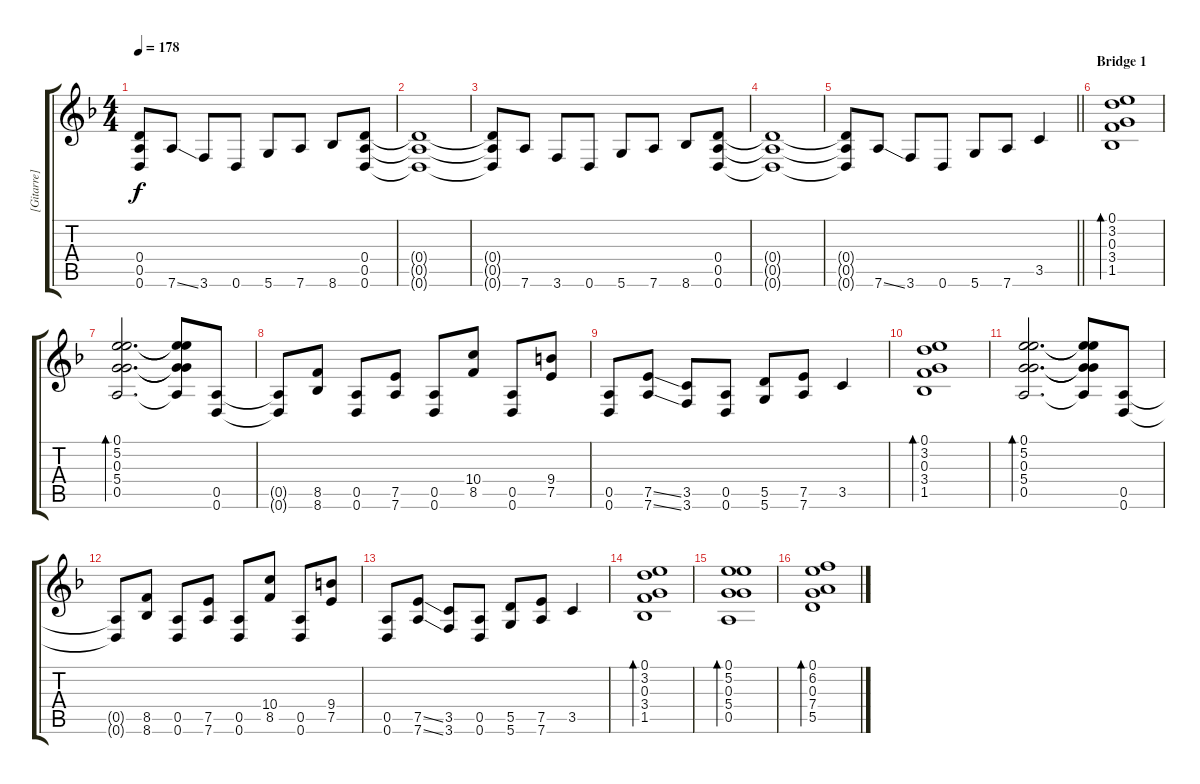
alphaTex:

\track ("[Gitarre]" "[Gitarre]") {instrument distortionguitar}
\staff {score tabs}
\tuning (E4 B3 G3 D3 A2 D2) {hide}
\ts (4 4)
\tempo 178
\clef g2
\ks dminor
(0.4{t} 0.5{t} 0.6{t}).8{dy f} 7.6{ss}.8 3.6.8 0.6.8 5.6.8 7.6.8 8.6.8 (0.4 0.5 0.6).8 |
(0.4{t} 0.5{t} 0.6{t}).1 |
(0.4{t} 0.5{t} 0.6{t}).8 7.6.8 3.6.8 0.6.8 5.6.8 7.6.8 8.6.8 (0.4 0.5 0.6).8 |
(0.4{t} 0.5{t} 0.6{t}).1 |
\barLineRight lightlight
(0.4{t} 0.5{t} 0.6{t}).8 7.6{ss}.8 3.6.8 0.6.8 5.6.8 7.6.8 3.5.4 |
\section ("" "Bridge 1")
(0.1 3.2 0.3 3.4 1.5).1{bd 60 instrument electricguitarclean} |
(0.1 5.2 0.3 5.4 0.5).2{d bd 60} (0.1{t} 5.2{t} 0.3{t} 5.4{t} 0.5{t}).8 (0.5 0.6).8{instrument overdrivenguitar} |
(0.5{t} 0.6{t}).8 (8.5 8.6).8 (0.5 0.6).8 (7.5 7.6).8 (0.5 0.6).8 (10.4 8.5).8 (0.5 0.6).8 (9.4 7.5).8 |
(0.5 0.6).8 (7.5{ss} 7.6{ss}).8 (3.5 3.6).8 (0.5 0.6).8 (5.5 5.6).8 (7.5 7.6).8 3.5.4 |
(0.1 3.2 0.3 3.4 1.5).1{bd 60 volume 16 balance 8 instrument electricguitarclean} |
(0.1 5.2 0.3 5.4 0.5).2{d bd 60} (0.1{t} 5.2{t} 0.3{t} 5.4{t} 0.5{t}).8 (0.5 0.6).8{balance 5 instrument overdrivenguitar} |
(0.5{t} 0.6{t}).8 (8.5 8.6).8 (0.5 0.6).8 (7.5 7.6).8 (0.5 0.6).8 (10.4 8.5).8 (0.5 0.6).8 (9.4 7.5).8 |
(0.5 0.6).8 (7.5{ss} 7.6{ss}).8 (3.5 3.6).8 (0.5 0.6).8 (5.5 5.6).8 (7.5 7.6).8 3.5.4 |
(0.1 3.2 0.3 3.4 1.5).1{bd 120 volume 16 balance 8 instrument electricguitarclean} |
(0.1 5.2 0.3 5.4 0.5).1{bd 120} |
(0.1 6.2 0.3 7.4 5.5).1{bd 120}
